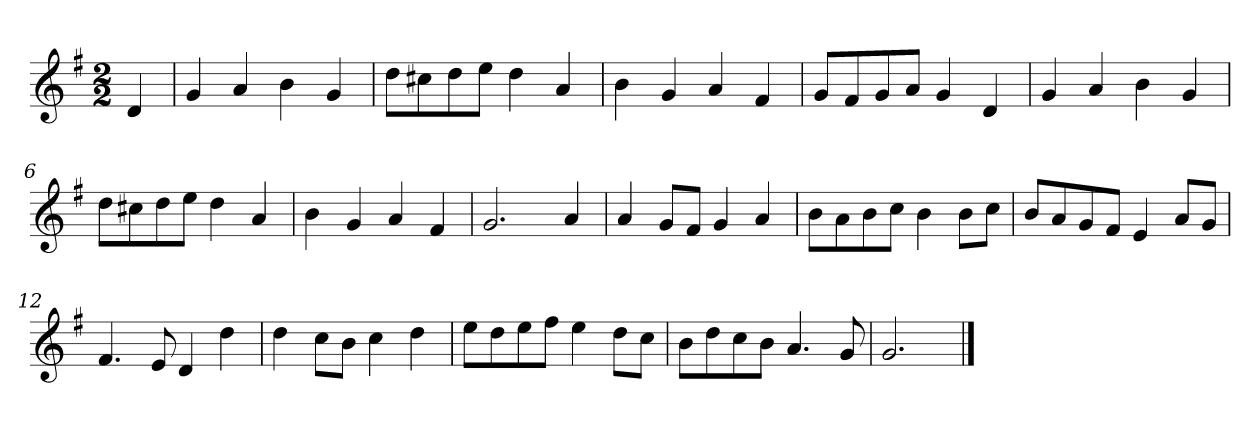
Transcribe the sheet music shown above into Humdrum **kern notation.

**kern
*part1
*staff1
*k[f#]
*M2/2
*MM120
=
4d
=1
4g
4a
4b
4g
=2
8ddL
8cc#X
8dd
8eeJ
4dd
4a
=3
4b
4g
4a
4f#
=4
8gL
8f#
8g
8aJ
4g
4d
=5
4g
4a
4b
4g
=6
8ddL
8cc#X
8dd
8eeJ
4dd
4a
=7
4b
4g
4a
4f#
=8
2.g
4a
=9
4a
8gL
8f#J
4g
4a
=10
8bL
8a
8b
8ccJ
4b
8bL
8ccJ
=11
8bL
8a
8g
8f#J
4e
8aL
8gJ
=12
4.f#
8e
4d
4dd
=13
4dd
8ccL
8bJ
4cc
4dd
=14
8eeL
8dd
8ee
8ff#J
4ee
8ddL
8ccJ
=15
8bL
8dd
8cc
8bJ
4.a
8g
=16
2.g
==
*-
